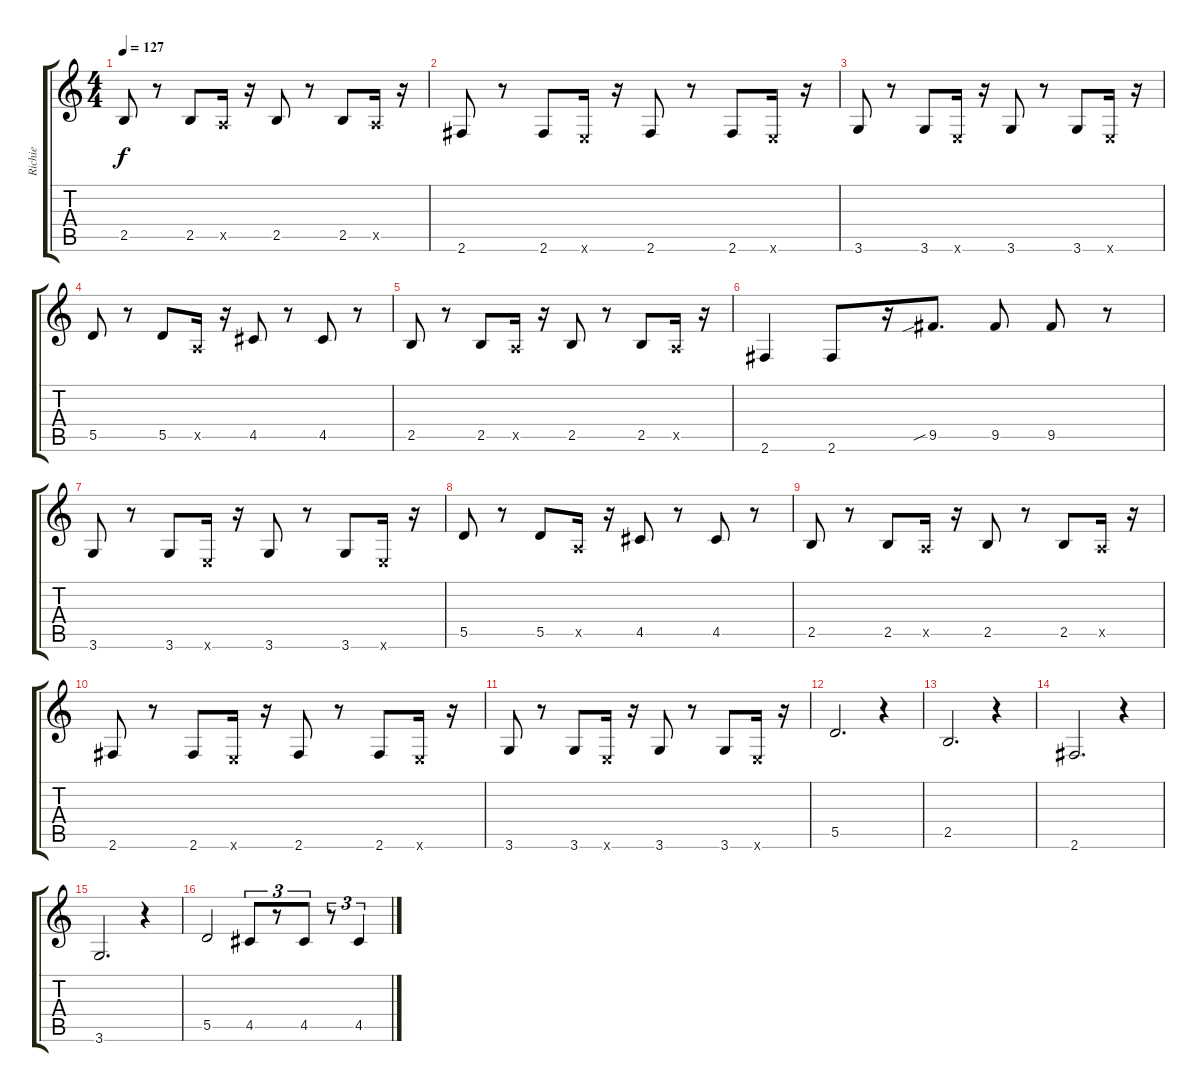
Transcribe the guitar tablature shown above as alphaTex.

\track ("Richie" "Richie") {instrument electricbassfinger}
\staff {score tabs}
\tuning (E4 B3 G3 D3 A2 E2) {hide}
\ts (4 4)
\tempo 127
\clef g2
\ks c
2.5.8{dy f} r.8 2.5.8 0.5{x}.16 r.16 2.5.8 r.8 2.5.8 0.5{x}.16 r.16 |
2.6.8 r.8 2.6.8 0.6{x}.16 r.16 2.6.8 r.8 2.6.8 0.6{x}.16 r.16 |
3.6.8 r.8 3.6.8 0.6{x}.16 r.16 3.6.8 r.8 3.6.8 0.6{x}.16 r.16 |
5.5.8 r.8 5.5.8 0.5{x}.16 r.16 4.5.8 r.8 4.5.8 r.8 |
2.5.8 r.8 2.5.8 0.5{x}.16 r.16 2.5.8 r.8 2.5.8 0.5{x}.16 r.16 |
2.6.4 2.6.8 r.16 9.5{sib}.8{d} 9.5.8 9.5.8 r.8 |
3.6.8 r.8 3.6.8 0.6{x}.16 r.16 3.6.8 r.8 3.6.8 0.6{x}.16 r.16 |
5.5.8 r.8 5.5.8 0.5{x}.16 r.16 4.5.8 r.8 4.5.8 r.8 |
2.5.8 r.8 2.5.8 0.5{x}.16 r.16 2.5.8 r.8 2.5.8 0.5{x}.16 r.16 |
2.6.8 r.8 2.6.8 0.6{x}.16 r.16 2.6.8 r.8 2.6.8 0.6{x}.16 r.16 |
3.6.8 r.8 3.6.8 0.6{x}.16 r.16 3.6.8 r.8 3.6.8 0.6{x}.16 r.16 |
5.5.2{d} r.4 |
2.5.2{d} r.4 |
2.6.2{d} r.4 |
3.6.2{d} r.4 |
5.5.2 4.5.8{tu (3 2)} r.8{tu (3 2)} 4.5.8{tu (3 2)} r.8{tu (3 2)} 4.5.4{tu (3 2)}
